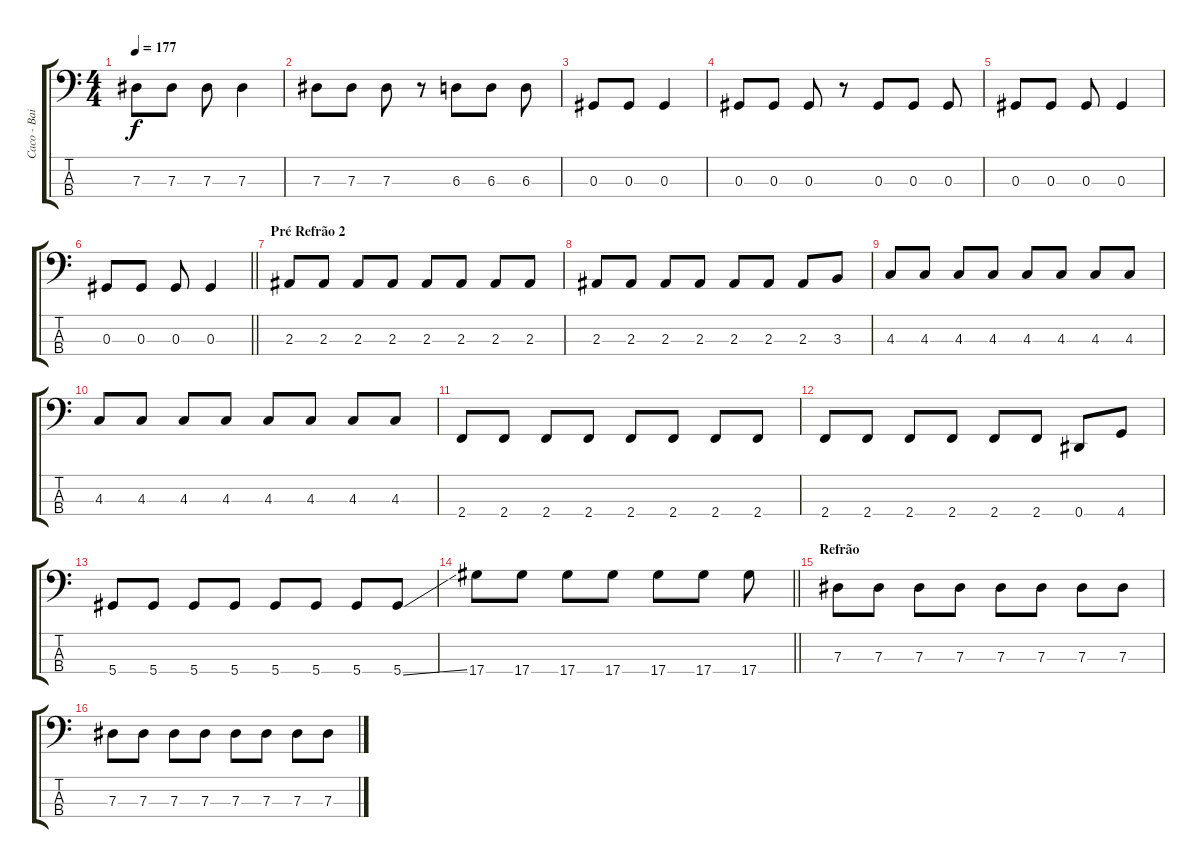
\track ("Caco - Baixo" "Caco - Bai") {instrument electricbassfinger}
\staff {score tabs}
\tuning (Gb2 Db2 Ab1 Eb1) {hide}
\ts (4 4)
\tempo 177
\clef f4
\ks c
7.3.8{dy f} 7.3.8 7.3.8 7.3.4 |
7.3.8 7.3.8 7.3.8 r.8 6.3.8 6.3.8 6.3.8 |
0.3.8 0.3.8 0.3.4 |
0.3.8 0.3.8 0.3.8 r.8 0.3.8 0.3.8 0.3.8 |
0.3.8 0.3.8 0.3.8 0.3.4 |
\barLineRight lightlight
0.3.8 0.3.8 0.3.8 0.3.4 |
\section ("" "Pré Refrão 2")
2.3.8 2.3.8 2.3.8 2.3.8 2.3.8 2.3.8 2.3.8 2.3.8 |
2.3.8 2.3.8 2.3.8 2.3.8 2.3.8 2.3.8 2.3.8 3.3.8 |
4.3.8 4.3.8 4.3.8 4.3.8 4.3.8 4.3.8 4.3.8 4.3.8 |
4.3.8 4.3.8 4.3.8 4.3.8 4.3.8 4.3.8 4.3.8 4.3.8 |
2.4.8 2.4.8 2.4.8 2.4.8 2.4.8 2.4.8 2.4.8 2.4.8 |
2.4.8 2.4.8 2.4.8 2.4.8 2.4.8 2.4.8 0.4.8 4.4.8 |
5.4.8 5.4.8 5.4.8 5.4.8 5.4.8 5.4.8 5.4.8 5.4{ss}.8 |
\barLineRight lightlight
17.4.8 17.4.8 17.4.8 17.4.8 17.4.8 17.4.8 17.4.8 |
\section ("" "Refrão")
7.3.8 7.3.8 7.3.8 7.3.8 7.3.8 7.3.8 7.3.8 7.3.8 |
7.3.8 7.3.8 7.3.8 7.3.8 7.3.8 7.3.8 7.3.8 7.3.8
